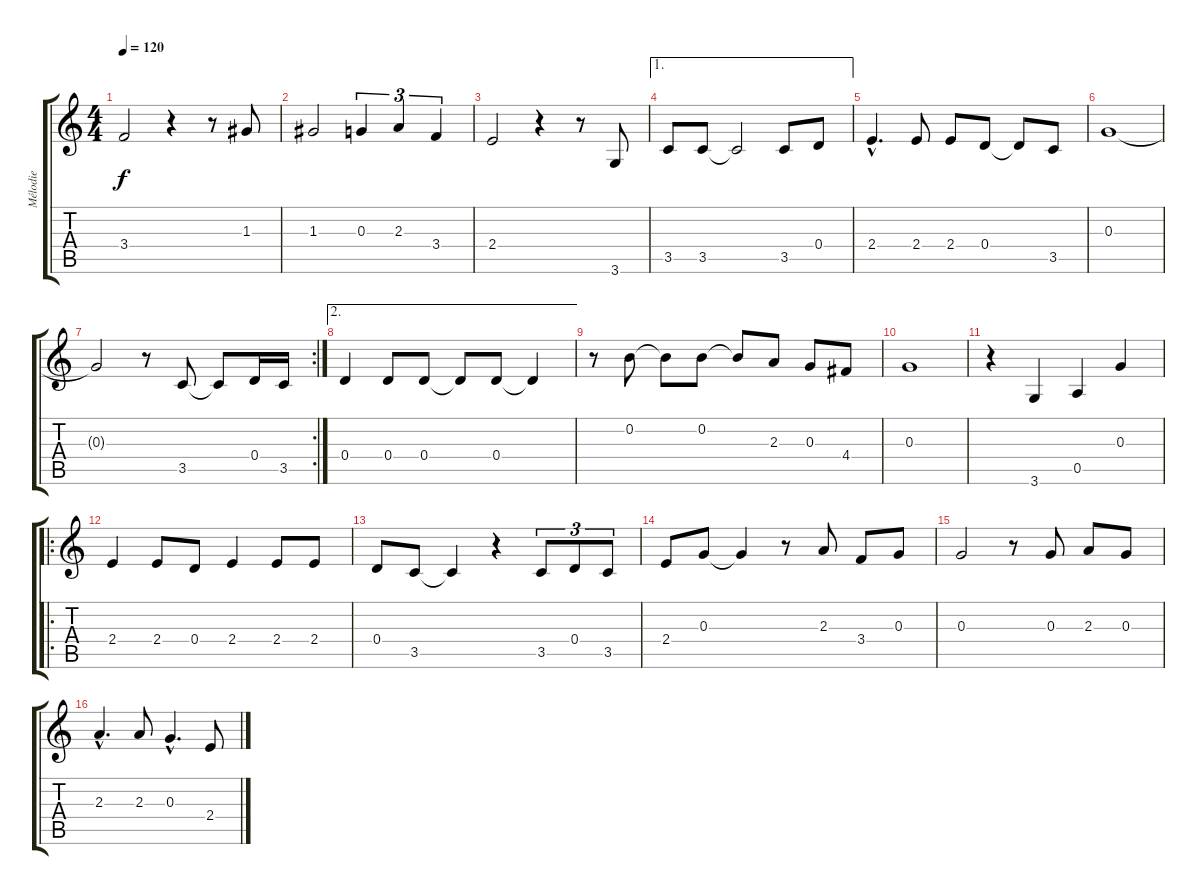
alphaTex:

\track ("Mélodie" "Mélodie") {instrument acousticguitarsteel}
\staff {score tabs}
\tuning (E4 B3 G3 D3 A2 E2) {hide}
\ts (4 4)
\tempo 120
\clef g2
\ks c
3.4.2{dy f} r.4 r.8 1.3.8 |
1.3.2 0.3.4{tu (3 2)} 2.3.4{tu (3 2)} 3.4.4{tu (3 2)} |
2.4.2 r.4 r.8 3.6.8 |
\ae 1
3.5.8 3.5.8 3.5{t}.2 3.5.8 0.4.8 |
2.4{hac}.4{d} 2.4.8 2.4.8 0.4.8 0.4{t}.8 3.5.8 |
0.3.1 |
\rc 2
0.3{t}.2 r.8 3.5.8 3.5{t}.8 0.4.16 3.5.16 |
\ae 2
0.4.4 0.4.8 0.4.8 0.4{t}.8 0.4.8 0.4{t}.4 |
r.8 0.2.8 0.2{t}.8 0.2.8 0.2{t}.8 2.3.8 0.3.8 4.4.8 |
0.3.1 |
r.4 3.6.4 0.5.4 0.3.4 |
\ro
2.4.4 2.4.8 0.4.8 2.4.4 2.4.8 2.4.8 |
0.4.8 3.5.8 3.5{t}.4 r.4 3.5.8{tu (3 2)} 0.4.8{tu (3 2)} 3.5.8{tu (3 2)} |
2.4.8 0.3.8 0.3{t}.4 r.8 2.3.8 3.4.8 0.3.8 |
0.3.2 r.8 0.3.8 2.3.8 0.3.8 |
2.3{hac}.4{d} 2.3.8 0.3{hac}.4{d} 2.4.8
